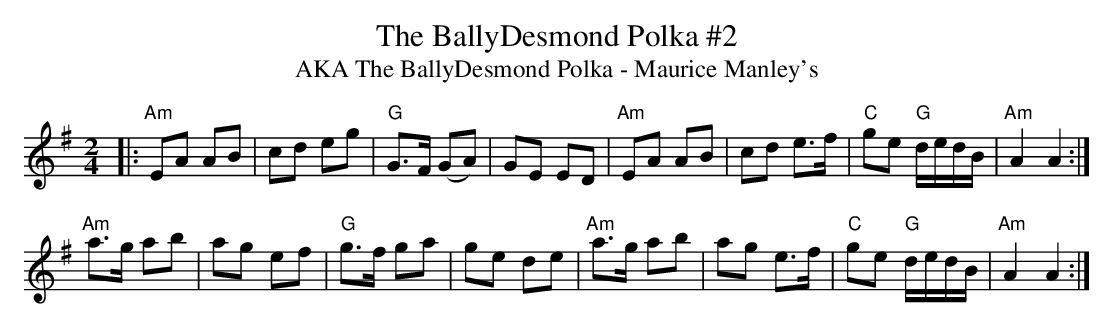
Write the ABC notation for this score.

X:1
T:The BallyDesmond Polka #2
T:AKA The BallyDesmond Polka - Maurice Manley's
M:2/4
L:1/8
K:G
|:"Am" EA AB|cd eg|"G" G3/2F/ (GA)|GE ED|"Am" EA AB|cd e3/2f/|\
"C" ge "G" d/e/d/B/|"Am" A2 A2:|
"Am" a3/2g/ ab|ag ef|"G" g3/2f/ ga|ge de|"Am" a3/2g/ ab|ag e3/2f/|\
"C" ge "G" d/e/d/B/|"Am" A2 A2:|
